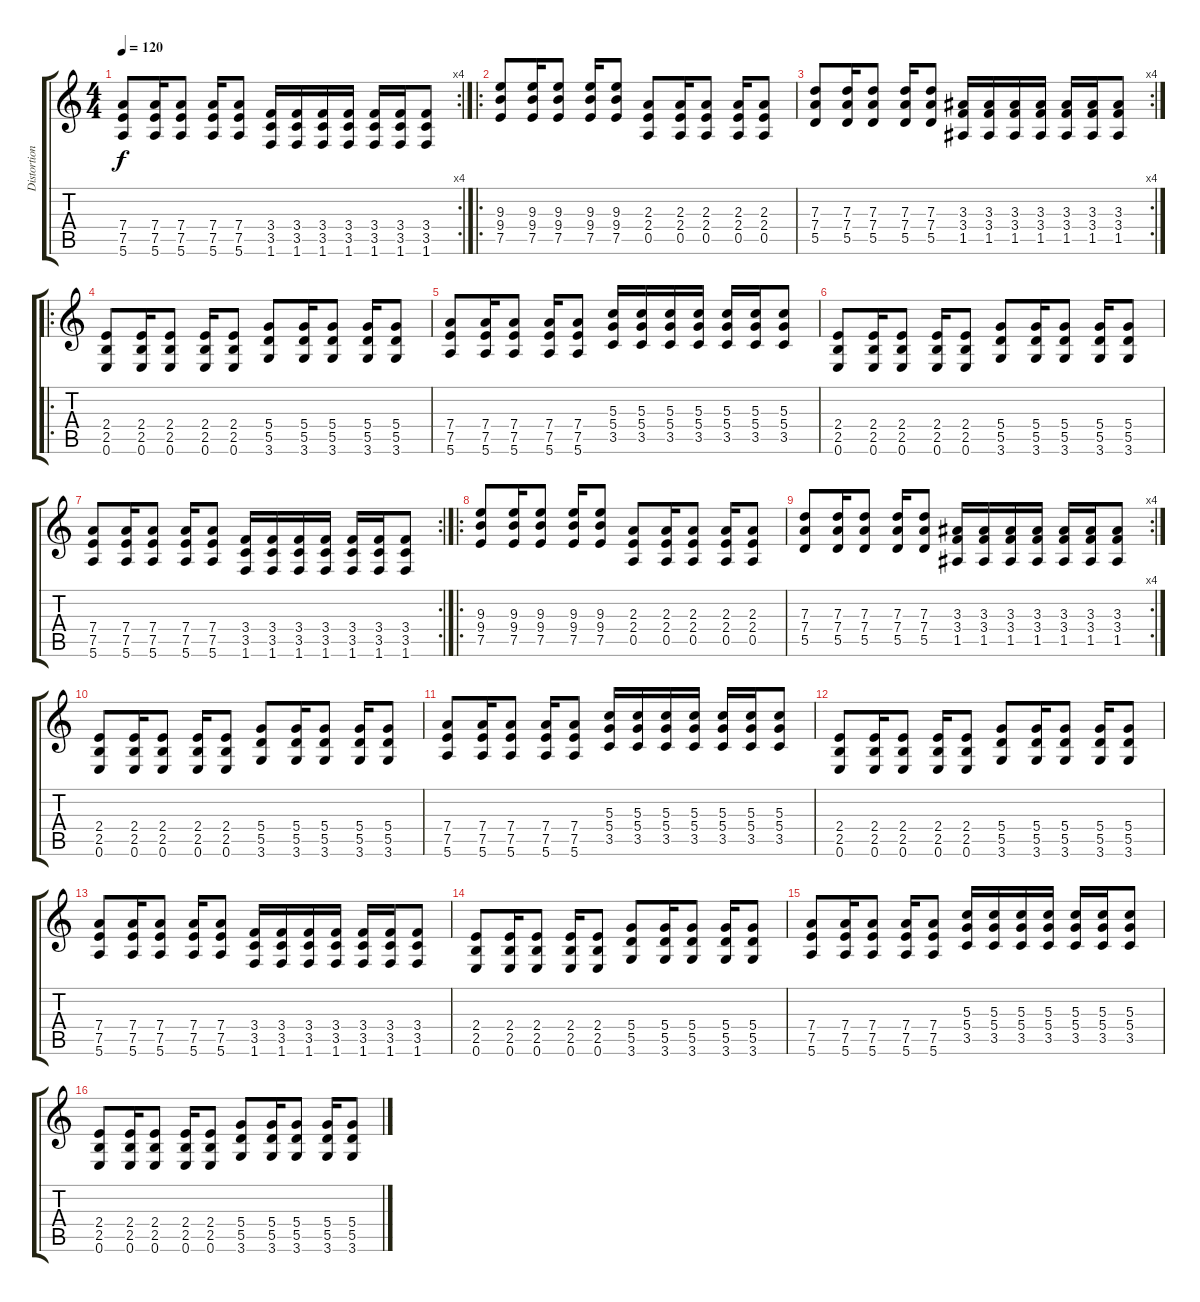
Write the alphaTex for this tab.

\track ("Distortion Electric Guitar" "Distortion") {instrument distortionguitar}
\staff {score tabs}
\tuning (E4 B3 G3 D3 A2 E2) {hide}
\rc 4
\ts (4 4)
\tempo 120
\clef g2
\ks c
(7.4 7.5 5.6).8{dy f} (7.4 7.5 5.6).16 (7.4 7.5 5.6).8 (7.4 7.5 5.6).16 (7.4 7.5 5.6).8 (3.4 3.5 1.6).16 (3.4 3.5 1.6).16 (3.4 3.5 1.6).16 (3.4 3.5 1.6).16 (3.4 3.5 1.6).16 (3.4 3.5 1.6).16 (3.4 3.5 1.6).8 |
\ro
(9.3 9.4 7.5).8 (9.3 9.4 7.5).16 (9.3 9.4 7.5).8 (9.3 9.4 7.5).16 (9.3 9.4 7.5).8 (2.3 2.4 0.5).8 (2.3 2.4 0.5).16 (2.3 2.4 0.5).8 (2.3 2.4 0.5).16 (2.3 2.4 0.5).8 |
\rc 4
(7.3 7.4 5.5).8 (7.3 7.4 5.5).16 (7.3 7.4 5.5).8 (7.3 7.4 5.5).16 (7.3 7.4 5.5).8 (3.3 3.4 1.5).16 (3.3 3.4 1.5).16 (3.3 3.4 1.5).16 (3.3 3.4 1.5).16 (3.3 3.4 1.5).16 (3.3 3.4 1.5).16 (3.3 3.4 1.5).8 |
\ro
(2.4 2.5 0.6).8 (2.4 2.5 0.6).16 (2.4 2.5 0.6).8 (2.4 2.5 0.6).16 (2.4 2.5 0.6).8 (5.4 5.5 3.6).8 (5.4 5.5 3.6).16 (5.4 5.5 3.6).8 (5.4 5.5 3.6).16 (5.4 5.5 3.6).8 |
(7.4 7.5 5.6).8 (7.4 7.5 5.6).16 (7.4 7.5 5.6).8 (7.4 7.5 5.6).16 (7.4 7.5 5.6).8 (5.3 5.4 3.5).16 (5.3 5.4 3.5).16 (5.3 5.4 3.5).16 (5.3 5.4 3.5).16 (5.3 5.4 3.5).16 (5.3 5.4 3.5).16 (5.3 5.4 3.5).8 |
(2.4 2.5 0.6).8 (2.4 2.5 0.6).16 (2.4 2.5 0.6).8 (2.4 2.5 0.6).16 (2.4 2.5 0.6).8 (5.4 5.5 3.6).8 (5.4 5.5 3.6).16 (5.4 5.5 3.6).8 (5.4 5.5 3.6).16 (5.4 5.5 3.6).8 |
\rc 2
(7.4 7.5 5.6).8 (7.4 7.5 5.6).16 (7.4 7.5 5.6).8 (7.4 7.5 5.6).16 (7.4 7.5 5.6).8 (3.4 3.5 1.6).16 (3.4 3.5 1.6).16 (3.4 3.5 1.6).16 (3.4 3.5 1.6).16 (3.4 3.5 1.6).16 (3.4 3.5 1.6).16 (3.4 3.5 1.6).8 |
\ro
(9.3 9.4 7.5).8 (9.3 9.4 7.5).16 (9.3 9.4 7.5).8 (9.3 9.4 7.5).16 (9.3 9.4 7.5).8 (2.3 2.4 0.5).8 (2.3 2.4 0.5).16 (2.3 2.4 0.5).8 (2.3 2.4 0.5).16 (2.3 2.4 0.5).8 |
\rc 4
(7.3 7.4 5.5).8 (7.3 7.4 5.5).16 (7.3 7.4 5.5).8 (7.3 7.4 5.5).16 (7.3 7.4 5.5).8 (3.3 3.4 1.5).16 (3.3 3.4 1.5).16 (3.3 3.4 1.5).16 (3.3 3.4 1.5).16 (3.3 3.4 1.5).16 (3.3 3.4 1.5).16 (3.3 3.4 1.5).8 |
(2.4 2.5 0.6).8 (2.4 2.5 0.6).16 (2.4 2.5 0.6).8 (2.4 2.5 0.6).16 (2.4 2.5 0.6).8 (5.4 5.5 3.6).8 (5.4 5.5 3.6).16 (5.4 5.5 3.6).8 (5.4 5.5 3.6).16 (5.4 5.5 3.6).8 |
(7.4 7.5 5.6).8 (7.4 7.5 5.6).16 (7.4 7.5 5.6).8 (7.4 7.5 5.6).16 (7.4 7.5 5.6).8 (5.3 5.4 3.5).16 (5.3 5.4 3.5).16 (5.3 5.4 3.5).16 (5.3 5.4 3.5).16 (5.3 5.4 3.5).16 (5.3 5.4 3.5).16 (5.3 5.4 3.5).8 |
(2.4 2.5 0.6).8 (2.4 2.5 0.6).16 (2.4 2.5 0.6).8 (2.4 2.5 0.6).16 (2.4 2.5 0.6).8 (5.4 5.5 3.6).8 (5.4 5.5 3.6).16 (5.4 5.5 3.6).8 (5.4 5.5 3.6).16 (5.4 5.5 3.6).8 |
(7.4 7.5 5.6).8 (7.4 7.5 5.6).16 (7.4 7.5 5.6).8 (7.4 7.5 5.6).16 (7.4 7.5 5.6).8 (3.4 3.5 1.6).16 (3.4 3.5 1.6).16 (3.4 3.5 1.6).16 (3.4 3.5 1.6).16 (3.4 3.5 1.6).16 (3.4 3.5 1.6).16 (3.4 3.5 1.6).8 |
(2.4 2.5 0.6).8 (2.4 2.5 0.6).16 (2.4 2.5 0.6).8 (2.4 2.5 0.6).16 (2.4 2.5 0.6).8 (5.4 5.5 3.6).8 (5.4 5.5 3.6).16 (5.4 5.5 3.6).8 (5.4 5.5 3.6).16 (5.4 5.5 3.6).8 |
(7.4 7.5 5.6).8 (7.4 7.5 5.6).16 (7.4 7.5 5.6).8 (7.4 7.5 5.6).16 (7.4 7.5 5.6).8 (5.3 5.4 3.5).16 (5.3 5.4 3.5).16 (5.3 5.4 3.5).16 (5.3 5.4 3.5).16 (5.3 5.4 3.5).16 (5.3 5.4 3.5).16 (5.3 5.4 3.5).8 |
(2.4 2.5 0.6).8 (2.4 2.5 0.6).16 (2.4 2.5 0.6).8 (2.4 2.5 0.6).16 (2.4 2.5 0.6).8 (5.4 5.5 3.6).8 (5.4 5.5 3.6).16 (5.4 5.5 3.6).8 (5.4 5.5 3.6).16 (5.4 5.5 3.6).8
